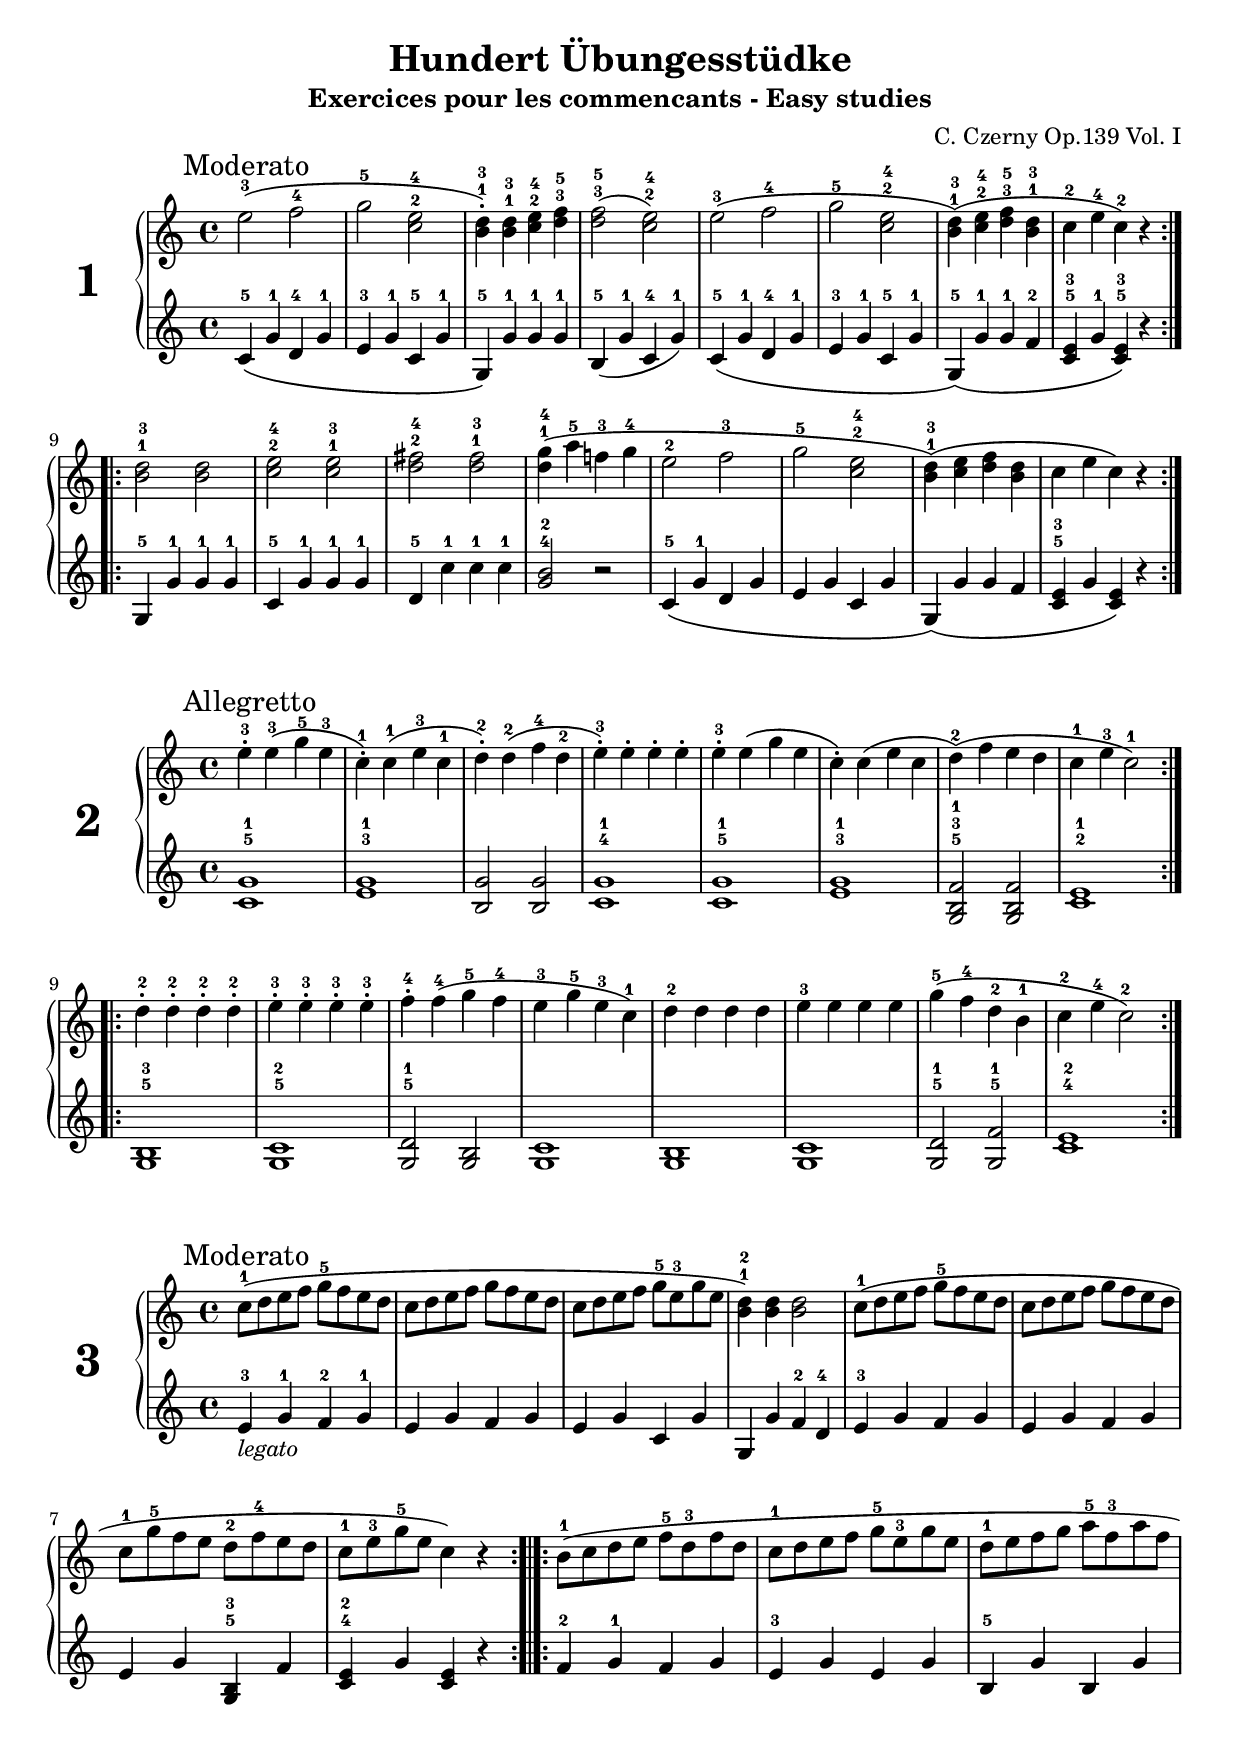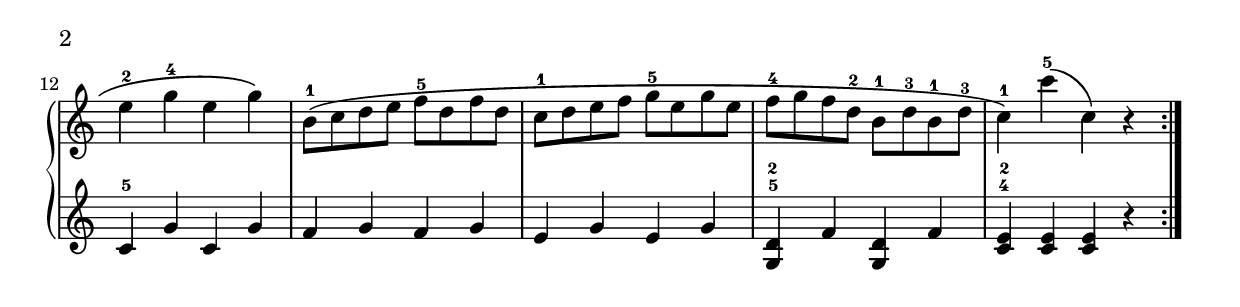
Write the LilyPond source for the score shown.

\include "english.ly"

\book {
  \header {
    title = "Hundert Übungesstüdke"
    subtitle = "Exercices pour les commencants - Easy studies"
    composer = "C. Czerny Op.139 Vol. I"
  }

  %%%%%%%%%%%%%%%%%%%%%%%%%%%%%%%%%%%%%%%%%%%%%%%%%%%%%%%%%%%%%%%%%%%%%%%%%%%%%%%%%%%%%%%%
  %% Score 1
  %%%%%%%%%%%%%%%%%%%%%%%%%%%%%%%%%%%%%%%%%%%%%%%%%%%%%%%%%%%%%%%%%%%%%%%%%%%%%%%%%%%%%%%%
  \score {
    \new PianoStaff <<
      #(set-accidental-style 'piano 'Score)

      \set PianoStaff.instrumentName = \markup \center-column {
        \fontsize #6 \bold "1"
      }

      \new Staff {
        \new Voice {
          { \mark "Moderato" e''2 \( -3 f'' -4                                          }
          { g''2 -5 <c'' e''>  -2-4                                                     }
          { <b' d''>4 \) \staccato  -1-3 <b' d''> -1-3 <c'' e''> -2-4 <d'' f''> -3-5    }
          { <d'' f''>2 -3-5 (  <c'' e''>2 -2-4 )                                        }

          {  e''2 \( -3 f'' -4                                                          }
          { g''2 -5 <c'' e''>  -2-4                                                     }
          { <b' d''>4 \) \( -1-3 <c'' e''> -2-4 <d'' f''> -3-5 <b' d''> -1-3            }
          { c''4 -2  e'' -4  c'' \) -2 r                                                }

          \bar ":.|.:"
          \break
          %%%%

          { <b' d''>2 -1-3    <b' d''>                                  }
          { <c'' e''>2 -2-4    <c'' e''> -1-3                           }
          { <d'' fs''>2 -2-4    <d'' fs''> -1-3                         }
          { <d'' g''>4 \( -1-4   a'' -5   f'' -3  g'' -4                }
          { e''2  -2 f'' -3                                             }
          { g''2  -5  <c'' e''> -2-4                                    }
          { <b' d''>4 \) \( -1-3 <c'' e''>      <d'' f''>      <b' d''> }
          { c''4     e''     c'' \)    r                                }

          \bar ":.|.:"
        }
      }
      \new Staff {
        \new Voice {
          {  c'4 \( -5  g'  -1  d'  -4     g' -1        }
          {  e' -3     g'  -1  c'  -5     g' -1         }
          {  g \) -5   g'  -1  g'  -1     g' -1         }
          {  b (  -5   g'  -1  c'  -4     g' -1)        }

          {  c' \( -5      g'  -1  d'  -4     g' -1     }
          {  e' -3         g'  -1  c'  -5     g' -1     }
          {  g  \) \( -5      g'  -1  g'  -1     f' -2  }
          {  <c' e'> -5-3  g'  -1   <c' e'> \) -5-3  r  }

          %%%%
          {  g4  -5  g'  -1  g'  -1   g' -1     }
          {  c'4  -5  g'  -1  g'  -1   g' -1    }
          {  d'4  -5  c''  -1  c'' -1   c'' -1  }
          { <g' b'>2 -4-2   r2 }

          {  c'4 \( -5      g' -1   d'         g'       }
          {  e'            g'      c'         g'        }
          {  g  \) \(         g'      g'         f'     }
          {  <c' e'> -5-3  g'       <c' e'> \)       r  }
        }
      }
    >>
  }

  %%%%%%%%%%%%%%%%%%%%%%%%%%%%%%%%%%%%%%%%%%%%%%%%%%%%%%%%%%%%%%%%%%%%%%%%%%%%%%%%%%%%%%%%
  %% Score 2
  %%%%%%%%%%%%%%%%%%%%%%%%%%%%%%%%%%%%%%%%%%%%%%%%%%%%%%%%%%%%%%%%%%%%%%%%%%%%%%%%%%%%%%%%
  \score {
    \new PianoStaff <<
      #(set-accidental-style 'piano 'Score)

      \set PianoStaff.instrumentName = \markup \center-column {
        \fontsize #6 \bold "2"
      }

      \new Staff {
        \new Voice {
          \mark "Allegretto"

          { e''4 \staccato -3      e'' \( -3      g'' -5          e'' -3  }
          { c'' \) \staccato -1   c'' \( -1      e'' -3          c'' -1  }
          { d'' \) \staccato -2   d'' \( -2      f'' -4          d'' -2  }
          { e'' \) \staccato -3   e'' \staccato  e'' \staccato   e'' \staccato     }

          { e'' \staccato -3      e'' \(         g''             e''     }
          { c'' \) \staccato      c'' \(         e''             c''     }
          { d'' \) \( -2          f''            e''             d''     }
          { c'' -1                e''  -3        c''2 \) -1   }

          \bar ":.|.:"
          \break
          %%%%

          \bar ":.|.:"
          { d''4 \staccato -2    d'' \staccato -2   d'' \staccato -2  d'' \staccato -2  }
          { e''  \staccato -3    e'' \staccato -3   e'' \staccato -3  e'' \staccato -3  }
          { f''  \staccato -4    f'' \(        -4   g''           -5  f''           -4  }
          { e''            -3    g''           -5   e''           -3  c'' \)        -1  }
          { d''4           -2    d''                d''               d''               }
          { e''            -3    e''                e''               e''               }
          { g'' \(         -5    f''           -4   d''           -2  b'            -1  }
          { c''            -2    e''           -4   c''2  \) -2                         }

          \bar ":.|.:"
        }
      }
      \new Staff {
        \new Voice {
          { <c'  g'>1 -5-1              }
          { <e'  g'> -3-1               }
          { <b   g'>2 <b   g'>          }
          { <c'  g'>1 -4-1              }

          { <c'  g'>1 -5-1              }
          { <e'  g'> -3-1               }
          { <g b f'>2 -5-3-1 <g b f'>   }
          { <c'  e'>1 -2-1              }

          %%%%

          { <g  b>1 -5-3                }
          { <g  c'>1 -5-2               }
          { <g  d'>2 -5-1 <g b>         }
          { <g  c'>1                    }
          { <g  b>1                     }
          { <g  c'>1                    }
          { <g  d'>2 -5-1 <g f'> -5-1   }
          { <c'  e'>1 -4-2              }
        }
      }
    >>
  }


  %%%%%%%%%%%%%%%%%%%%%%%%%%%%%%%%%%%%%%%%%%%%%%%%%%%%%%%%%%%%%%%%%%%%%%%%%%%%%%%%%%%%%%%%
  %% Score 3
  %%%%%%%%%%%%%%%%%%%%%%%%%%%%%%%%%%%%%%%%%%%%%%%%%%%%%%%%%%%%%%%%%%%%%%%%%%%%%%%%%%%%%%%%
  \score {
    \new PianoStaff <<
      #(set-accidental-style 'piano 'Score)

      \set PianoStaff.instrumentName = \markup \center-column {
        \fontsize #6 \bold "3"
      }

      \new Staff {
        \new Voice {
          \mark "Moderato"

          { c''8  \( -1  d''     e'' f''             g'' -5 f''       e'' d''           }
          { c''8         d''     e'' f''             g''    f''       e'' d''           }
          { c''8         d''     e'' f''             g'' -5 e'' -3    g'' e''           }
          { <d'' b'>4 -1-2 \)    <d'' b'>4            <d'' b'>2                         }
          { c''8  \( -1  d''     e'' f''             g'' -5 f''       e'' d''           }
          { c''8         d''     e'' f''             g''    f''       e'' d''           }

          \break
          %%%%

          { c''8     -1  g'' -5  f''   e''           d'' -2 f'' -4    e'' d''           }
          { c''8     -1  e'' -3  g''-5 e''           c''4   \)        r                 }

          \bar ":.|.:"

          { b'8  \(  -1  c''     d'' e''             f'' -5 d'' -3    f'' d''           }
          { c''8     -1  d''     e'' f''             g'' -5 e'' -3    g'' e''           }
          { d''8     -1  e''     f'' g''             a'' -5 f'' -3    a'' f''           }
          \break
          %%%%

          { e''4            -2    g''  -4            e''              g''   \)          }
          { b'8  \(  -1  c''     d'' e''             f'' -5 d''       f'' d''           }
          { c''8     -1  d''     e'' f''             g'' -5 e''       g'' e''           }
          { f''8     -4  g''     f'' d'' -2          b'  -1 d'' -3    b' -1 d'' -3      }
          { c''4 \)  -1          c'''  \(  -5         c''  \)          r                }

          \bar ":.|.:"
        }
      }

      \new Staff {
        \new Voice {
          { e'4-\markup {\italic legato} -3
                                 g'            -1   f'            -2  g'            -1  }
          { e'4                  g'                 f'                g'                }
          { e'4                  g'                 c'                g'                }
          { g4                   g'                 f'            -2  d'            -4  }
          { e'4            -3    g'                 f'                g'                }
          { e'4                  g'                 f'                g'                }

          %%%%

          { e'4                  g'                 <g b> -5-3        f'                }
          { <c' e'> -4-2         g'                 <c' e'>           r                 }

          { f'4            -2    g'            -1   f'                g'                }
          { e'4            -3    g'                 e'                g'                }
          { b4             -5    g'                 b                 g'                }

          %%%%
          { c'4            -5    g'                 c'                g'                }
          { f'4                  g'                 f'                g'                }
          { e'4                  g'                 e'                g'                }
          { <g d'> -5-2          f'                 <g d'>            f'                }
          { <c' e'> -4-2         <c' e'>            <c' e'>           r                 }
        }
      }
    >>
  }
}
